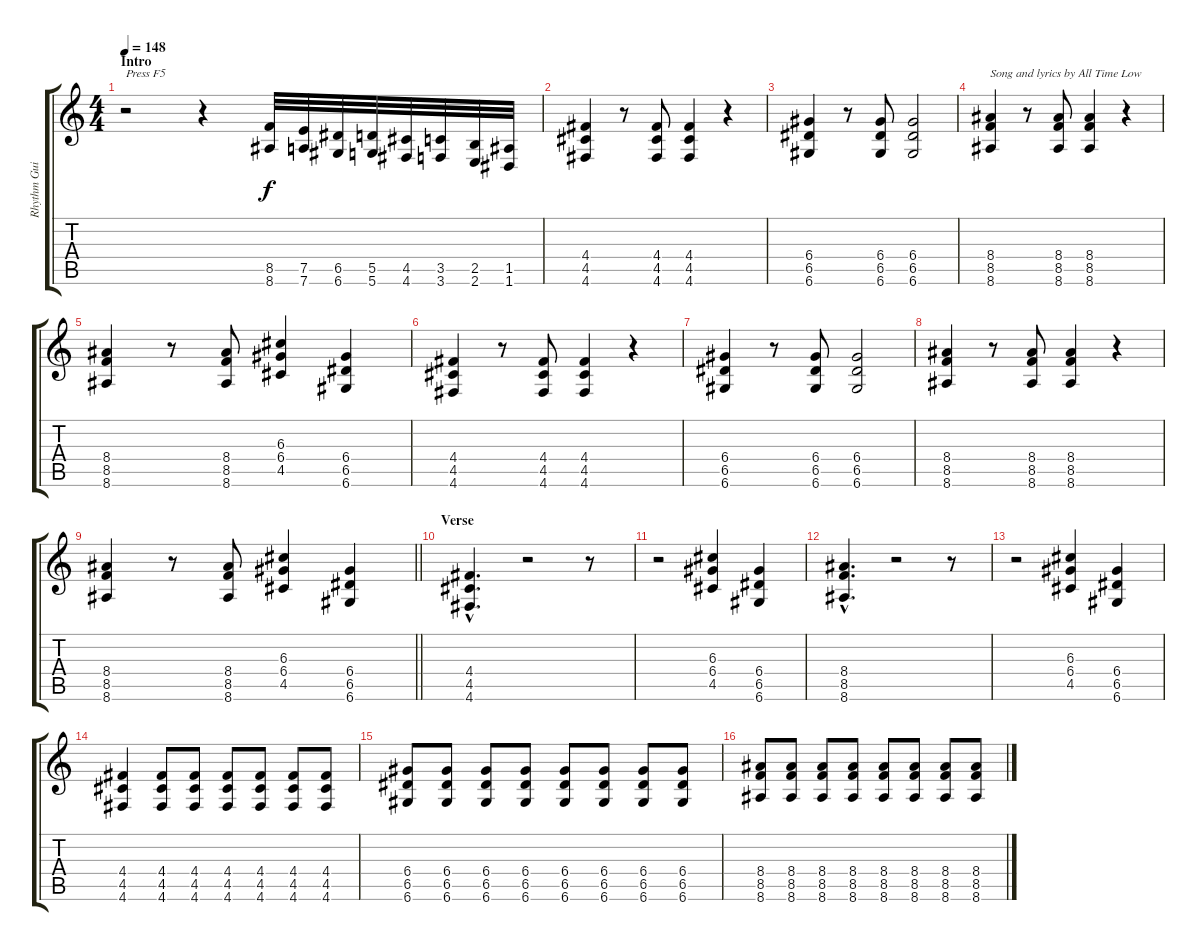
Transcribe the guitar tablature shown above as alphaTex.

\track ("Rhythm Guitar" "Rhythm Gui") {instrument distortionguitar}
\staff {score tabs}
\tuning (E4 B3 G3 D3 A2 D2) {hide}
\ts (4 4)
\section ("" "Intro")
\tempo 148
\clef g2
\ks c
r.2{txt "Press F5" dy f instrument distortionguitar} r.4 (8.5 8.6).32 (7.5 7.6).32 (6.5 6.6).32 (5.5 5.6).32 (4.5 4.6).32 (3.5 3.6).32 (2.5 2.6).32 (1.5 1.6).32 |
(4.4 4.5 4.6).4 r.8 (4.4 4.5 4.6).8 (4.4 4.5 4.6).4 r.4 |
(6.4 6.5 6.6).4 r.8 (6.4 6.5 6.6).8 (6.4 6.5 6.6).2 |
(8.4 8.5 8.6).4{txt "Song and lyrics by All Time Low"} r.8 (8.4 8.5 8.6).8 (8.4 8.5 8.6).4 r.4 |
(8.4 8.5 8.6).4 r.8 (8.4 8.5 8.6).8 (6.3 6.4 4.5).4 (6.4 6.5 6.6).4 |
(4.4 4.5 4.6).4 r.8 (4.4 4.5 4.6).8 (4.4 4.5 4.6).4 r.4 |
(6.4 6.5 6.6).4 r.8 (6.4 6.5 6.6).8 (6.4 6.5 6.6).2 |
(8.4 8.5 8.6).4 r.8 (8.4 8.5 8.6).8 (8.4 8.5 8.6).4 r.4 |
\barLineRight lightlight
(8.4 8.5 8.6).4 r.8 (8.4 8.5 8.6).8 (6.3 6.4 4.5).4 (6.4 6.5 6.6).4 |
\section ("" "Verse")
(4.4{hac} 4.5{hac} 4.6{hac}).4{d} r.2 r.8 |
r.2 (6.3 6.4 4.5).4 (6.4 6.5 6.6).4 |
(8.4{hac} 8.5{hac} 8.6{hac}).4{d} r.2 r.8 |
r.2 (6.3 6.4 4.5).4 (6.4 6.5 6.6).4 |
(4.4 4.5 4.6).4 (4.4 4.5 4.6).8 (4.4 4.5 4.6).8 (4.4 4.5 4.6).8 (4.4 4.5 4.6).8 (4.4 4.5 4.6).8 (4.4 4.5 4.6).8 |
(6.4 6.5 6.6).8 (6.4 6.5 6.6).8 (6.4 6.5 6.6).8 (6.4 6.5 6.6).8 (6.4 6.5 6.6).8 (6.4 6.5 6.6).8 (6.4 6.5 6.6).8 (6.4 6.5 6.6).8 |
(8.4 8.5 8.6).8 (8.4 8.5 8.6).8 (8.4 8.5 8.6).8 (8.4 8.5 8.6).8 (8.4 8.5 8.6).8 (8.4 8.5 8.6).8 (8.4 8.5 8.6).8 (8.4 8.5 8.6).8
